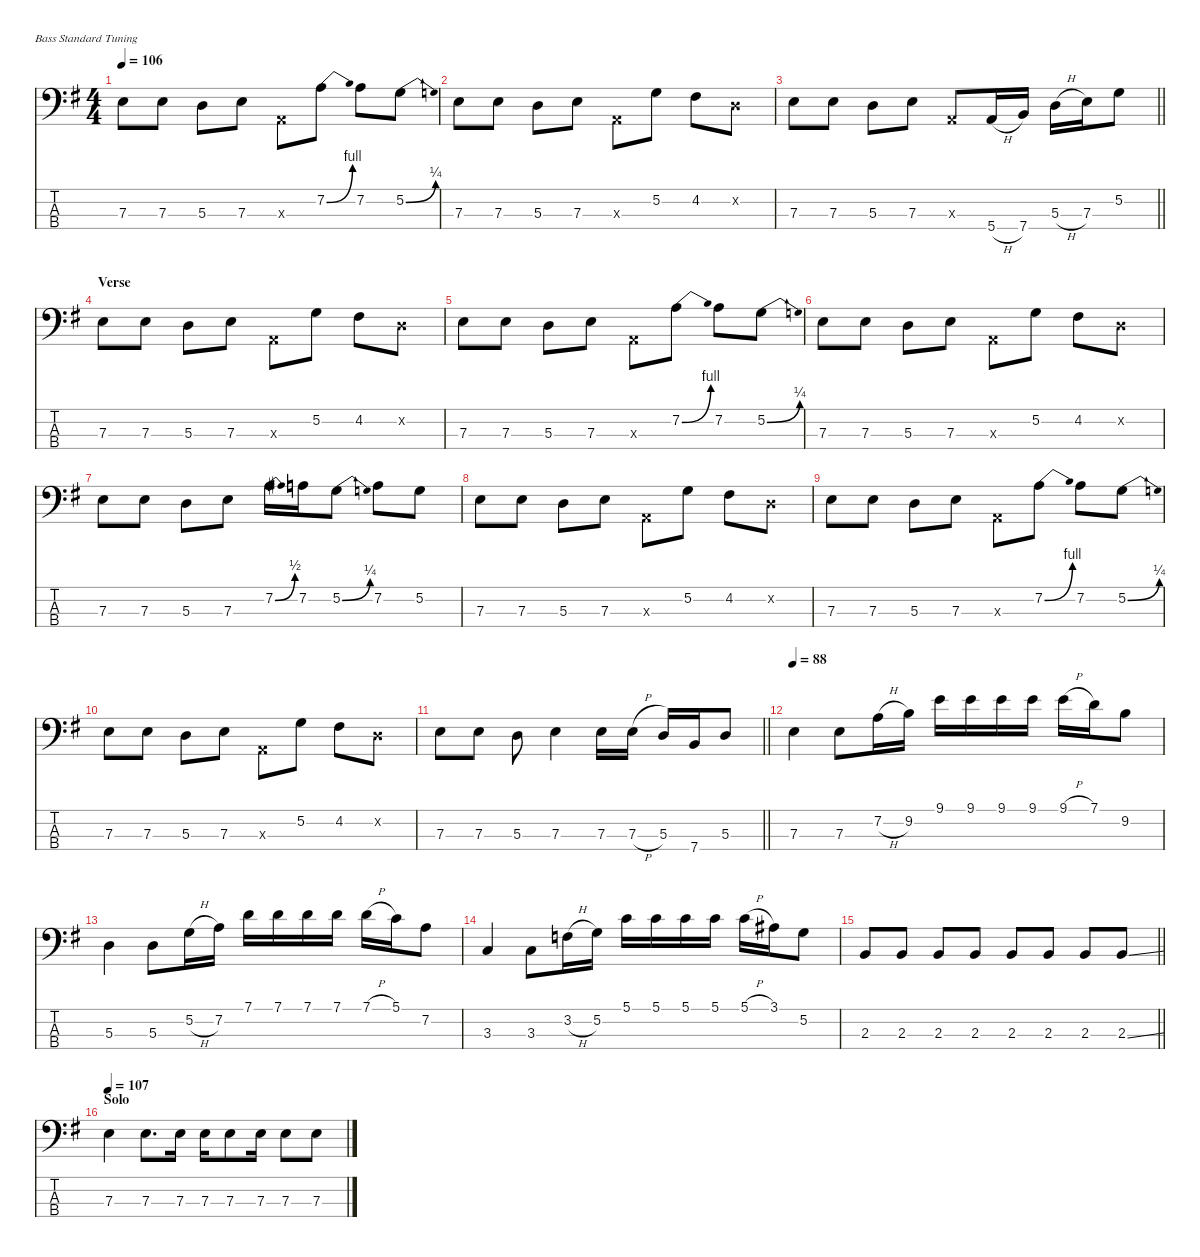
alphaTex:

\defaultSystemsLayout 4
\hideDynamics
\bracketExtendMode nobrackets
\singleTrackTrackNamePolicy hidden
\multiTrackTrackNamePolicy hidden
\firstSystemTrackNameMode fullname
\firstSystemTrackNameOrientation horizontal
\otherSystemsTrackNameOrientation horizontal
\track ("Geezer" "el.bs.") {instrument electricbassfinger}
\staff {score tabs}
\tuning (G2 D2 A1 E1)
\ts (4 4)
\tempo 106
\clef f4
\ks eminor
7.3{acc forcenatural}.8{dy f beam Down} 7.3{acc forcenatural}.8{beam Down} 5.3{acc forcenatural}.8{beam Down} 7.3{acc forcenatural}.8{beam Down} 0.3{x acc forcenatural}.8{beam Down} 7.2{be (bend 0 0 18 4) acc forcenatural}.8{beam Down} 7.2{acc forcenatural}.8{beam Down} 5.2{be (bend 0 0 60 1) acc forcenatural}.8{beam Down} |
7.3{acc forcenatural}.8{beam Down} 7.3{acc forcenatural}.8{beam Down} 5.3{acc forcenatural}.8{beam Down} 7.3{acc forcenatural}.8{beam Down} 0.3{x acc forcenatural}.8{beam Down} 5.2{acc forcenatural}.8{beam Down} 4.2{acc #}.8{beam Down} 0.2{x acc forcenatural}.8{beam Down} |
\barLineRight lightlight
7.3{acc forcenatural}.8{beam Down} 7.3{acc forcenatural}.8{beam Down} 5.3{acc forcenatural}.8{beam Down} 7.3{acc forcenatural}.8{beam Down} 0.3{x acc forcenatural}.8{beam Up} 5.4{h acc forcenatural}.16{beam Up} 7.4{acc forcenatural}.16{beam Up} 5.3{h acc forcenatural}.16{beam Down} 7.3{acc forcenatural}.16{beam Down} 5.2{acc forcenatural}.8{beam Down} |
\section ("" "Verse")
7.3{acc forcenatural}.8{beam Down} 7.3{acc forcenatural}.8{beam Down} 5.3{acc forcenatural}.8{beam Down} 7.3{acc forcenatural}.8{beam Down} 0.3{x acc forcenatural}.8{beam Down} 5.2{acc forcenatural}.8{beam Down} 4.2{acc #}.8{beam Down} 0.2{x acc forcenatural}.8{beam Down} |
7.3{acc forcenatural}.8{beam Down} 7.3{acc forcenatural}.8{beam Down} 5.3{acc forcenatural}.8{beam Down} 7.3{acc forcenatural}.8{beam Down} 0.3{x acc forcenatural}.8{beam Down} 7.2{be (bend 0 0 18 4) acc forcenatural}.8{beam Down} 7.2{acc forcenatural}.8{beam Down} 5.2{be (bend 0 0 60 1) acc forcenatural}.8{beam Down} |
7.3{acc forcenatural}.8{beam Down} 7.3{acc forcenatural}.8{beam Down} 5.3{acc forcenatural}.8{beam Down} 7.3{acc forcenatural}.8{beam Down} 0.3{x acc forcenatural}.8{beam Down} 5.2{acc forcenatural}.8{beam Down} 4.2{acc #}.8{beam Down} 0.2{x acc forcenatural}.8{beam Down} |
7.3{acc forcenatural}.8{beam Down} 7.3{acc forcenatural}.8{beam Down} 5.3{acc forcenatural}.8{beam Down} 7.3{acc forcenatural}.8{beam Down} 7.2{be (bend 0 0 15 2) acc forcenatural}.16{beam Down} 7.2{acc forcenatural}.16{beam Down} 5.2{be (bend 0 0 60 1) acc forcenatural}.8{beam Down} 7.2{acc forcenatural}.8{beam Down} 5.2{acc forcenatural}.8{beam Down} |
7.3{acc forcenatural}.8{beam Down} 7.3{acc forcenatural}.8{beam Down} 5.3{acc forcenatural}.8{beam Down} 7.3{acc forcenatural}.8{beam Down} 0.3{x acc forcenatural}.8{beam Down} 5.2{acc forcenatural}.8{beam Down} 4.2{acc #}.8{beam Down} 0.2{x acc forcenatural}.8{beam Down} |
7.3{acc forcenatural}.8{beam Down} 7.3{acc forcenatural}.8{beam Down} 5.3{acc forcenatural}.8{beam Down} 7.3{acc forcenatural}.8{beam Down} 0.3{x acc forcenatural}.8{beam Down} 7.2{be (bend 0 0 18 4) acc forcenatural}.8{beam Down} 7.2{acc forcenatural}.8{beam Down} 5.2{be (bend 0 0 60 1) acc forcenatural}.8{beam Down} |
7.3{acc forcenatural}.8{beam Down} 7.3{acc forcenatural}.8{beam Down} 5.3{acc forcenatural}.8{beam Down} 7.3{acc forcenatural}.8{beam Down} 0.3{x acc forcenatural}.8{beam Down} 5.2{acc forcenatural}.8{beam Down} 4.2{acc #}.8{beam Down} 0.2{x acc forcenatural}.8{beam Down} |
\barLineRight lightlight
7.3{acc forcenatural}.8{beam Down} 7.3{acc forcenatural}.8{beam Down} 5.3{acc forcenatural}.8{beam Down} 7.3{acc forcenatural}.4{beam Down} 7.3{acc forcenatural}.16{beam Down} 7.3{h acc forcenatural}.16{beam Down} 5.3{acc forcenatural}.16{beam Up} 7.4{acc forcenatural}.16{beam Up} 5.3{acc forcenatural}.8{beam Up} |
\section ("" "")
\tempo 88
7.3{acc forcenatural}.4{beam Down} 7.3{acc forcenatural}.8{beam Down} 7.2{h acc forcenatural}.16{beam Down} 9.2{acc forcenatural}.16{beam Down} 9.1{acc forcenatural}.16{beam Down} 9.1{acc forcenatural}.16{beam Down} 9.1{acc forcenatural}.16{beam Down} 9.1{acc forcenatural}.16{beam Down} 9.1{h acc forcenatural}.16{beam Down} 7.1{acc forcenatural}.16{beam Down} 9.2{acc forcenatural}.8{beam Down} |
5.3{acc forcenatural}.4{beam Down} 5.3{acc forcenatural}.8{beam Down} 5.2{h acc forcenatural}.16{beam Down} 7.2{acc forcenatural}.16{beam Down} 7.1{acc forcenatural}.16{beam Down} 7.1{acc forcenatural}.16{beam Down} 7.1{acc forcenatural}.16{beam Down} 7.1{acc forcenatural}.16{beam Down} 7.1{h acc forcenatural}.16{beam Down} 5.1{acc forcenatural}.16{beam Down} 7.2{acc forcenatural}.8{beam Down} |
3.3{acc forcenatural}.4{beam Up} 3.3{acc forcenatural}.8{beam Down} 3.2{h acc forcenatural}.16{beam Down} 5.2{acc forcenatural}.16{beam Down} 5.1{acc forcenatural}.16{beam Down} 5.1{acc forcenatural}.16{beam Down} 5.1{acc forcenatural}.16{beam Down} 5.1{acc forcenatural}.16{beam Down} 5.1{h acc forcenatural}.16{beam Down} 3.1{acc #}.16{beam Down} 5.2{acc forcenatural}.8{beam Down} |
\barLineRight lightlight
2.3{acc forcenatural}.8{beam Up} 2.3{acc forcenatural}.8{beam Up} 2.3{acc forcenatural}.8{beam Up} 2.3{acc forcenatural}.8{beam Up} 2.3{acc forcenatural}.8{beam Up} 2.3{acc forcenatural}.8{beam Up} 2.3{acc forcenatural}.8{beam Up} 2.3{ss acc forcenatural}.8{beam Up} |
\section ("" "Solo")
\tempo 107
7.3{acc forcenatural}.4{beam Down} 7.3{acc forcenatural}.8{d beam Down} 7.3{acc forcenatural}.16{beam Down} 7.3{acc forcenatural}.16{beam Down} 7.3{acc forcenatural}.8{beam Down} 7.3{acc forcenatural}.16{beam Down} 7.3{acc forcenatural}.8{beam Down} 7.3{acc forcenatural}.8{beam Down}
